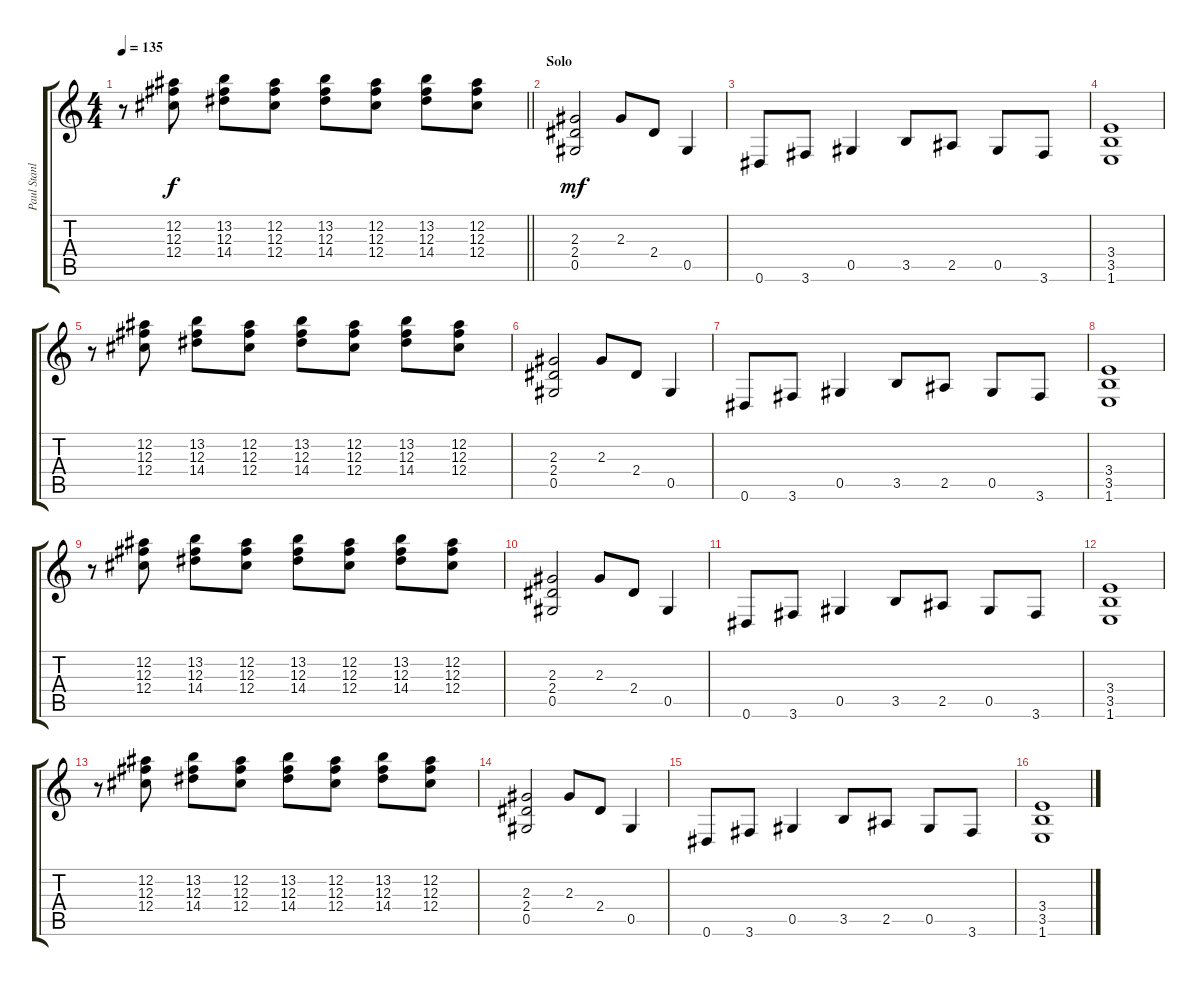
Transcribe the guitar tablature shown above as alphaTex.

\track ("Paul Stanley" "Paul Stanl") {instrument overdrivenguitar}
\staff {score tabs}
\tuning (Eb4 Bb3 Gb3 Db3 Ab2 Eb2) {hide}
\ts (4 4)
\tempo 135
\clef g2
\barLineRight lightlight
\ks c
r.8{dy f} (12.2 12.3 12.4).8 (13.2 12.3 14.4).8 (12.2 12.3 12.4).8 (13.2 12.3 14.4).8 (12.2 12.3 12.4).8 (13.2 12.3 14.4).8 (12.2 12.3 12.4).8 |
\section ("" "Solo")
(2.3 2.4 0.5).2{dy mf} 2.3.8 2.4.8 0.5.4 |
0.6.8 3.6.8 0.5.4 3.5.8 2.5.8 0.5.8 3.6.8 |
(3.4 3.5 1.6).1 |
r.8 (12.2 12.3 12.4).8 (13.2 12.3 14.4).8 (12.2 12.3 12.4).8 (13.2 12.3 14.4).8 (12.2 12.3 12.4).8 (13.2 12.3 14.4).8 (12.2 12.3 12.4).8 |
(2.3 2.4 0.5).2 2.3.8 2.4.8 0.5.4 |
0.6.8 3.6.8 0.5.4 3.5.8 2.5.8 0.5.8 3.6.8 |
(3.4 3.5 1.6).1 |
r.8 (12.2 12.3 12.4).8 (13.2 12.3 14.4).8 (12.2 12.3 12.4).8 (13.2 12.3 14.4).8 (12.2 12.3 12.4).8 (13.2 12.3 14.4).8 (12.2 12.3 12.4).8 |
(2.3 2.4 0.5).2 2.3.8 2.4.8 0.5.4 |
0.6.8 3.6.8 0.5.4 3.5.8 2.5.8 0.5.8 3.6.8 |
(3.4 3.5 1.6).1 |
r.8 (12.2 12.3 12.4).8 (13.2 12.3 14.4).8 (12.2 12.3 12.4).8 (13.2 12.3 14.4).8 (12.2 12.3 12.4).8 (13.2 12.3 14.4).8 (12.2 12.3 12.4).8 |
(2.3 2.4 0.5).2 2.3.8 2.4.8 0.5.4 |
0.6.8 3.6.8 0.5.4 3.5.8 2.5.8 0.5.8 3.6.8 |
(3.4 3.5 1.6).1
